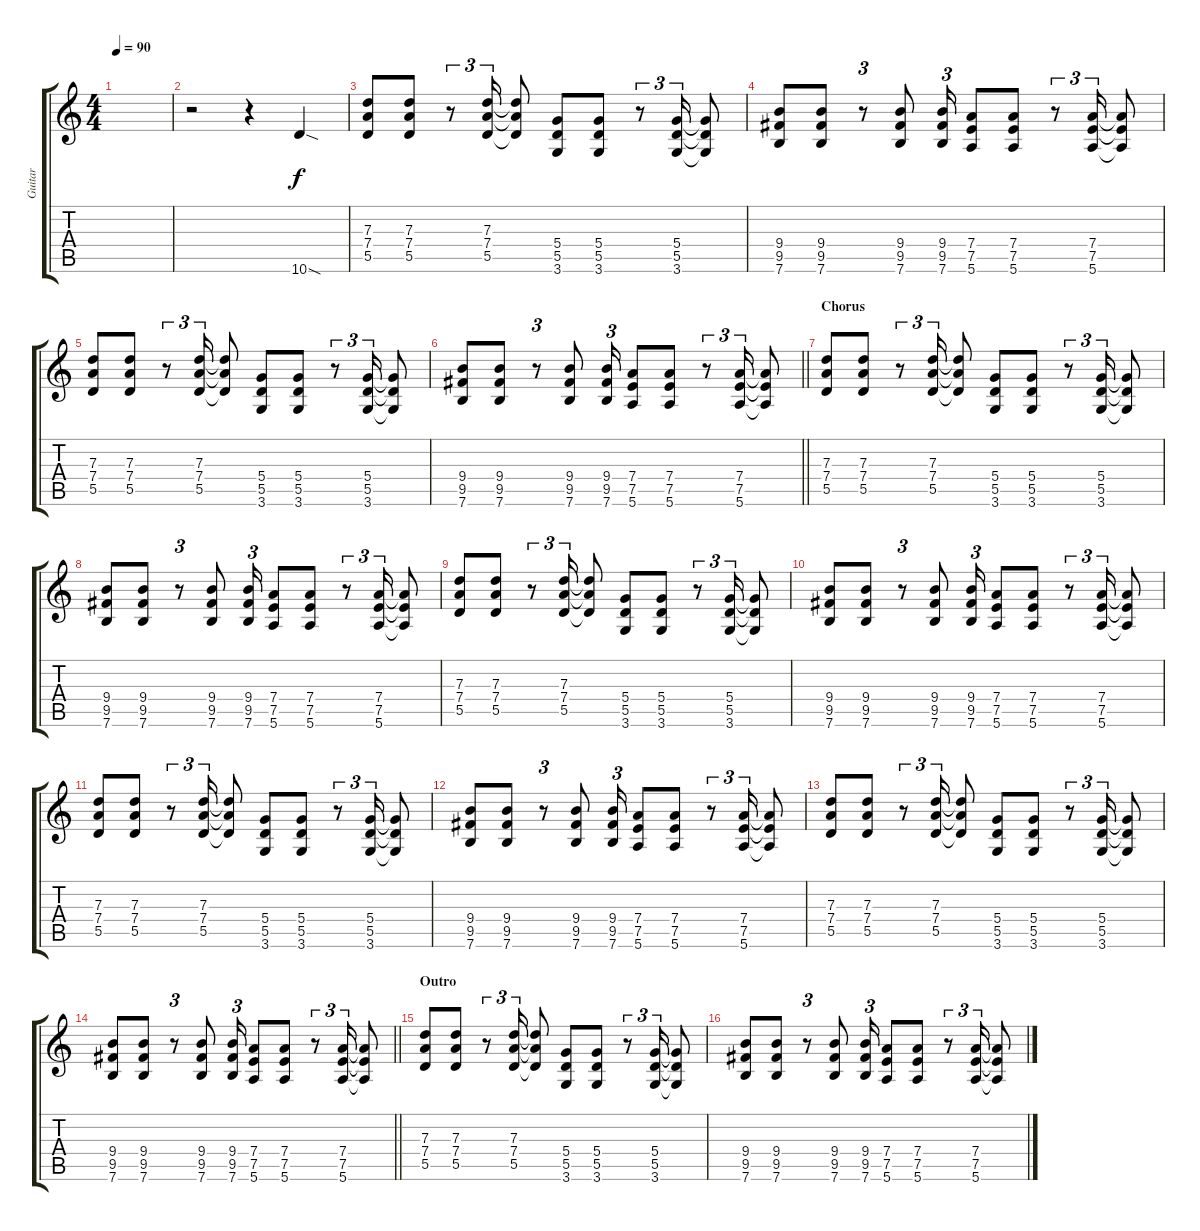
\track ("Guitar" "Guitar") {instrument distortionguitar}
\staff {score tabs}
\tuning (E4 B3 G3 D3 A2 E2) {hide}
\ts (4 4)
\tempo 90
\clef g2
\ks c
|
r.2 r.4 10.6{sod}.4 |
(7.3 7.4 5.5).8 (7.3 7.4 5.5).8 r.8{tu (3 2)} (7.3 7.4 5.5).16{tu (3 2)} (7.3{t} 7.4{t} 5.5{t}).8 (5.4 5.5 3.6).8 (5.4 5.5 3.6).8 r.8{tu (3 2)} (5.4 5.5 3.6).16{tu (3 2)} (5.4{t} 5.5{t} 3.6{t}).8 |
(9.4 9.5 7.6).8 (9.4 9.5 7.6).8 r.8{tu (3 2)} (9.4 9.5 7.6).8 (9.4 9.5 7.6).16{tu (3 2)} (7.4 7.5 5.6).8 (7.4 7.5 5.6).8 r.8{tu (3 2)} (7.4 7.5 5.6).16{tu (3 2)} (7.4{t} 7.5{t} 5.6{t}).8 |
(7.3 7.4 5.5).8 (7.3 7.4 5.5).8 r.8{tu (3 2)} (7.3 7.4 5.5).16{tu (3 2)} (7.3{t} 7.4{t} 5.5{t}).8 (5.4 5.5 3.6).8 (5.4 5.5 3.6).8 r.8{tu (3 2)} (5.4 5.5 3.6).16{tu (3 2)} (5.4{t} 5.5{t} 3.6{t}).8 |
\barLineRight lightlight
(9.4 9.5 7.6).8 (9.4 9.5 7.6).8 r.8{tu (3 2)} (9.4 9.5 7.6).8 (9.4 9.5 7.6).16{tu (3 2)} (7.4 7.5 5.6).8 (7.4 7.5 5.6).8 r.8{tu (3 2)} (7.4 7.5 5.6).16{tu (3 2)} (7.4{t} 7.5{t} 5.6{t}).8 |
\section ("" "Chorus")
(7.3 7.4 5.5).8 (7.3 7.4 5.5).8 r.8{tu (3 2)} (7.3 7.4 5.5).16{tu (3 2)} (7.3{t} 7.4{t} 5.5{t}).8 (5.4 5.5 3.6).8 (5.4 5.5 3.6).8 r.8{tu (3 2)} (5.4 5.5 3.6).16{tu (3 2)} (5.4{t} 5.5{t} 3.6{t}).8 |
(9.4 9.5 7.6).8 (9.4 9.5 7.6).8 r.8{tu (3 2)} (9.4 9.5 7.6).8 (9.4 9.5 7.6).16{tu (3 2)} (7.4 7.5 5.6).8 (7.4 7.5 5.6).8 r.8{tu (3 2)} (7.4 7.5 5.6).16{tu (3 2)} (7.4{t} 7.5{t} 5.6{t}).8 |
(7.3 7.4 5.5).8 (7.3 7.4 5.5).8 r.8{tu (3 2)} (7.3 7.4 5.5).16{tu (3 2)} (7.3{t} 7.4{t} 5.5{t}).8 (5.4 5.5 3.6).8 (5.4 5.5 3.6).8 r.8{tu (3 2)} (5.4 5.5 3.6).16{tu (3 2)} (5.4{t} 5.5{t} 3.6{t}).8 |
(9.4 9.5 7.6).8 (9.4 9.5 7.6).8 r.8{tu (3 2)} (9.4 9.5 7.6).8 (9.4 9.5 7.6).16{tu (3 2)} (7.4 7.5 5.6).8 (7.4 7.5 5.6).8 r.8{tu (3 2)} (7.4 7.5 5.6).16{tu (3 2)} (7.4{t} 7.5{t} 5.6{t}).8 |
(7.3 7.4 5.5).8 (7.3 7.4 5.5).8 r.8{tu (3 2)} (7.3 7.4 5.5).16{tu (3 2)} (7.3{t} 7.4{t} 5.5{t}).8 (5.4 5.5 3.6).8 (5.4 5.5 3.6).8 r.8{tu (3 2)} (5.4 5.5 3.6).16{tu (3 2)} (5.4{t} 5.5{t} 3.6{t}).8 |
(9.4 9.5 7.6).8 (9.4 9.5 7.6).8 r.8{tu (3 2)} (9.4 9.5 7.6).8 (9.4 9.5 7.6).16{tu (3 2)} (7.4 7.5 5.6).8 (7.4 7.5 5.6).8 r.8{tu (3 2)} (7.4 7.5 5.6).16{tu (3 2)} (7.4{t} 7.5{t} 5.6{t}).8 |
(7.3 7.4 5.5).8 (7.3 7.4 5.5).8 r.8{tu (3 2)} (7.3 7.4 5.5).16{tu (3 2)} (7.3{t} 7.4{t} 5.5{t}).8 (5.4 5.5 3.6).8 (5.4 5.5 3.6).8 r.8{tu (3 2)} (5.4 5.5 3.6).16{tu (3 2)} (5.4{t} 5.5{t} 3.6{t}).8 |
\barLineRight lightlight
(9.4 9.5 7.6).8 (9.4 9.5 7.6).8 r.8{tu (3 2)} (9.4 9.5 7.6).8 (9.4 9.5 7.6).16{tu (3 2)} (7.4 7.5 5.6).8 (7.4 7.5 5.6).8 r.8{tu (3 2)} (7.4 7.5 5.6).16{tu (3 2)} (7.4{t} 7.5{t} 5.6{t}).8 |
\section ("" "Outro")
(7.3 7.4 5.5).8 (7.3 7.4 5.5).8 r.8{tu (3 2)} (7.3 7.4 5.5).16{tu (3 2)} (7.3{t} 7.4{t} 5.5{t}).8 (5.4 5.5 3.6).8 (5.4 5.5 3.6).8 r.8{tu (3 2)} (5.4 5.5 3.6).16{tu (3 2)} (5.4{t} 5.5{t} 3.6{t}).8 |
(9.4 9.5 7.6).8 (9.4 9.5 7.6).8 r.8{tu (3 2)} (9.4 9.5 7.6).8 (9.4 9.5 7.6).16{tu (3 2)} (7.4 7.5 5.6).8 (7.4 7.5 5.6).8 r.8{tu (3 2)} (7.4 7.5 5.6).16{tu (3 2)} (7.4{t} 7.5{t} 5.6{t}).8
